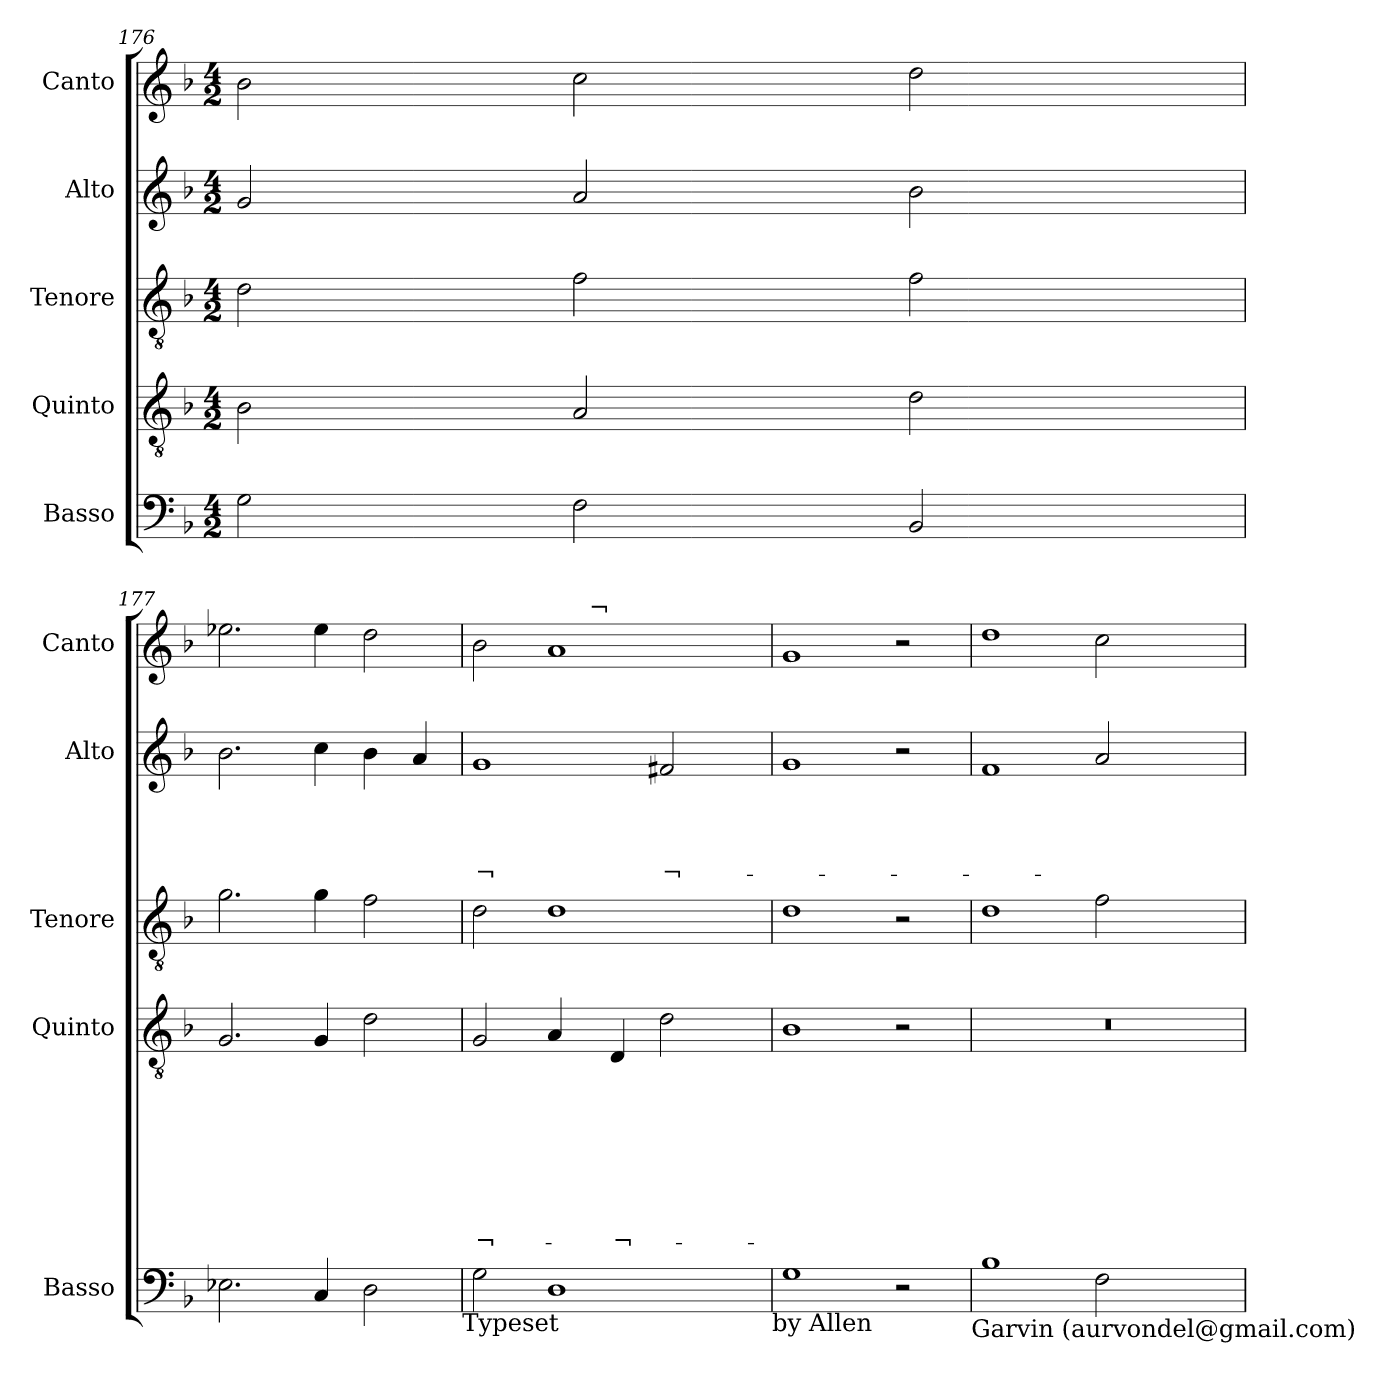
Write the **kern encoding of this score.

**kern	**kern	**text	**text	**text	**text	**text	**text	**text	**text	**kern	**kern	**text	**text	**text	**text	**kern
*part5	*part4	*part4	*part4	*part4	*part4	*part4	*part4	*part4	*part4	*part3	*part2	*part2	*part2	*part2	*part2	*part1
*staff5	*staff4	*staff4	*staff4	*staff4	*staff4	*staff4	*staff4	*staff4	*staff4	*staff3	*staff2	*staff2	*staff2	*staff2	*staff2	*staff1
*I"Basso	*I"Quinto	*	*	*	*	*	*	*	*	*I"Tenore	*I"Alto	*	*	*	*	*I"Canto
*I'Basso	*I'Quinto	*	*	*	*	*	*	*	*	*I'Tenore	*I'Alto	*	*	*	*	*I'Canto
!!LO:LB:g=z
*clefF4	*clefGv2	*	*	*	*	*	*	*	*	*clefGv2	*clefG2	*	*	*	*	*clefG2
*k[b-]	*k[b-]	*	*	*	*	*	*	*	*	*k[b-]	*k[b-]	*	*	*	*	*k[b-]
*F:	*F:	*	*	*	*	*	*	*	*	*F:	*F:	*	*	*	*	*F:
*M4/2	*M4/2	*	*	*	*	*	*	*	*	*M4/2	*M4/2	*	*	*	*	*M4/2
=176	=176	=176	=176	=176	=176	=176	=176	=176	=176	=176	=176	=176	=176	=176	=176	=176
2G\	2B-\	.	.	.	.	.	.	.	.	2d\	2g/	.	.	.	.	2b-\
2F\	2A/	.	.	.	.	.	.	.	.	2f\	2a/	.	.	.	.	2cc\
2BB-/	2d\	.	.	.	.	.	.	.	.	2f\	2b-\	.	.	.	.	2dd\
=177	=177	=177	=177	=177	=177	=177	=177	=177	=177	=177	=177	=177	=177	=177	=177	=177
2.E-\	2.G/	.	.	.	.	.	.	.	.	2.g\	2.b-\	.	.	.	.	2.ee-X\
4C/	4G/	.	.	.	.	.	.	.	.	4g\	4cc\	.	.	.	.	4ee-\
2D\	2d\	.	.	.	.	.	.	.	.	2f\	4b-\	.	.	.	.	2dd\
.	.	.	.	.	.	.	.	.	.	.	4a/	.	.	.	.	.
!LO:TX:b:t=Typeset	!	!	!	!	!	!	!	!	!	!	!	!	!	!	!	!
=178	=178	=178	=178	=178	=178	=178	=178	=178	=178	=178	=178	=178	=178	=178	=178	=178
!	!	!	!	!	!	!	!	!	!	!	!	!	!	!	!	!LO:TX:a:t=¬
!	!	!	!	!	!	!	!	!	!LO:LY:b	!	!	!	!	!	!LO:LY:b	!
*	*	*	*	*	*	*	*	*	*	*	*	*	*	*	*	*^
2G\	2G/	.	.	.	.	.	.	.	-¬-	2d\	1g	.	.	.	-¬	2b-\	2ryy
1D	4A/	.	.	.	.	.	.	.	.	1d	.	.	.	.	.	1a	8.ryy
!	!	!	!	!	!	!	!	!	!	!	!	!	!	!	!	!	!LO:TX:a:t=¬
.	.	.	.	.	.	.	.	.	.	.	.	.	.	.	.	.	2ryy
!	!	!	!	!	!	!	!	!	!LO:LY:b:rj	!	!	!	!	!	!	!	!
.	4D/	.	.	.	.	.	.	.	-¬-	.	.	.	.	.	.	.	.
!	!	!	!	!	!	!	!	!	!	!	!	!	!	!	!LO:LY:b:rj	!	!
.	2d\	.	.	.	.	.	.	.	.	.	2f#/	.	.	.	¬-	.	.
.	.	.	.	.	.	.	.	.	.	.	.	.	.	.	.	.	4ryy
.	.	.	.	.	.	.	.	.	.	.	.	.	.	.	.	.	16ryy
!LO:TX:b:t=by Allen	!	!	!	!	!	!	!	!	!	!	!	!	!	!	!	!	!
*	*	*	*	*	*	*	*	*	*	*	*	*	*	*	*	*v	*v
=179	=179	=179	=179	=179	=179	=179	=179	=179	=179	=179	=179	=179	=179	=179	=179	=179
1G	1B-	.	.	.	.	.	.	.	.	1d	1g	.	.	.	.	1g
2r	2r	.	.	.	.	.	.	.	.	2r	2r	.	.	.	.	2r
!LO:TX:b:t=Garvin (aurvondel@gmail.com)	!	!	!	!	!	!	!	!	!	!	!	!	!	!	!	!
=180	=180	=180	=180	=180	=180	=180	=180	=180	=180	=180	=180	=180	=180	=180	=180	=180
!	!LO:N:vis=1	!	!	!	!	!	!	!	!	!	!	!	!	!	!	!
1B-	0r	.	.	.	.	.	.	.	.	1d	1f	.	.	.	.	1dd
2F\	.	.	.	.	.	.	.	.	.	2f\	2a/	.	.	.	.	2cc\
2ryy	.	.	.	.	.	.	.	.	.	2ryy	2ryy	.	.	.	.	2ryy
=	=	=	=	=	=	=	=	=	=	=	=	=	=	=	=	=
*-	*-	*-	*-	*-	*-	*-	*-	*-	*-	*-	*-	*-	*-	*-	*-	*-
